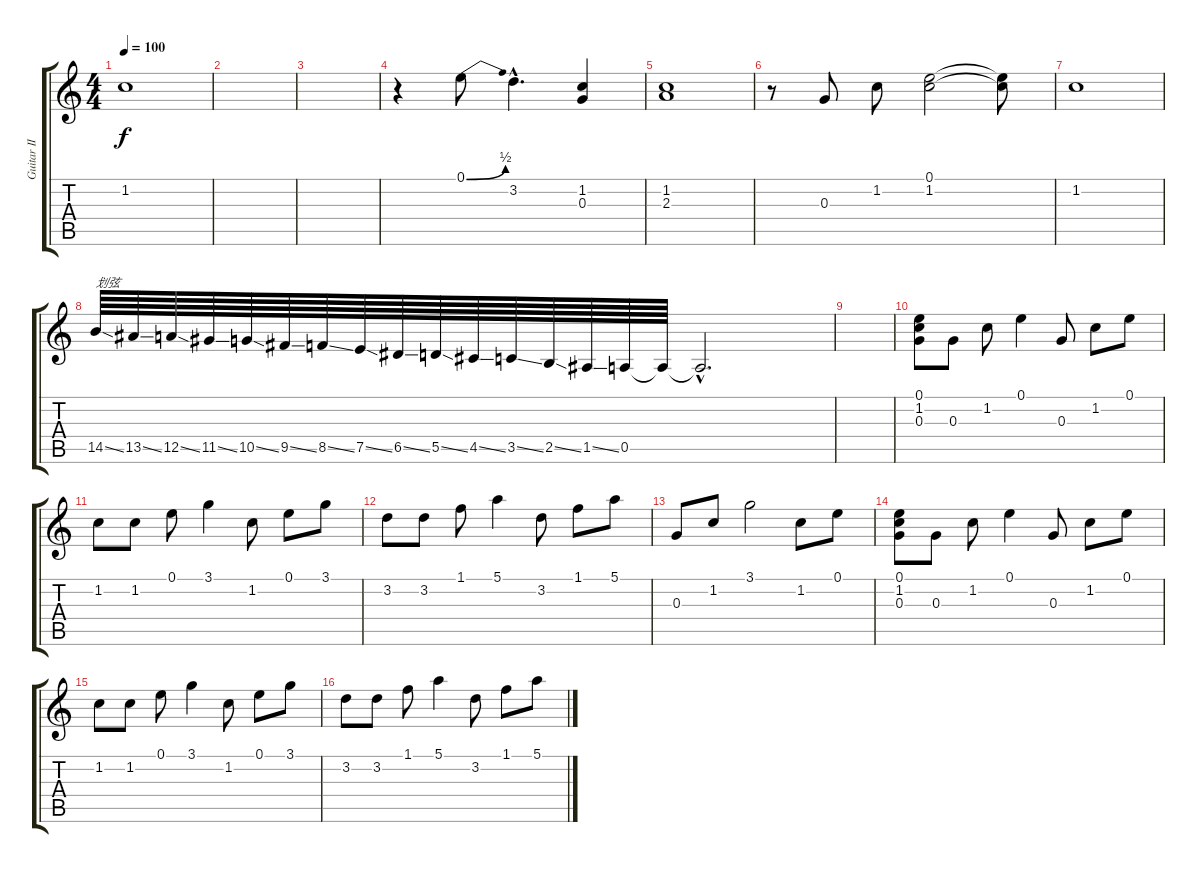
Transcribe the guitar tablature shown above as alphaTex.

\track ("Guitar II" "Guitar II") {instrument distortionguitar}
\staff {score tabs}
\tuning (E4 B3 G3 D3 A2 E2) {hide}
\ts (4 4)
\tempo 100
\clef g2
\ks c
1.2{t}.1{dy f} |
|
|
r.4 0.1{be (bend 0 0 60 2)}.8 3.2{hac}.4{d} (1.2 0.3).4 |
(1.2 2.3).1 |
r.8 0.3.8 1.2.8 (0.1 1.2).2 (0.1{t} 1.2{t}).8 |
1.2.1 |
14.5{ss}.64{txt "划弦"} 13.5{ss}.64 12.5{ss}.64 11.5{ss}.64 10.5{ss}.64 9.5{ss}.64 8.5{ss}.64 7.5{ss}.64 6.5{ss}.64 5.5{ss}.64 4.5{ss}.64 3.5{ss}.64 2.5{ss}.64 1.5{ss}.64 0.5.64 0.5{t}.64 0.5{hac t}.2{d} |
|
(0.1 1.2 0.3).8{volume 9} 0.3.8 1.2.8 0.1.4 0.3.8 1.2.8 0.1.8 |
1.2.8 1.2.8 0.1.8 3.1.4 1.2.8 0.1.8 3.1.8 |
3.2.8 3.2.8 1.1.8 5.1.4 3.2.8 1.1.8 5.1.8 |
0.3.8 1.2.8 3.1.2 1.2.8 0.1.8 |
(0.1 1.2 0.3).8{volume 9} 0.3.8 1.2.8 0.1.4 0.3.8 1.2.8 0.1.8 |
1.2.8 1.2.8 0.1.8 3.1.4 1.2.8 0.1.8 3.1.8 |
3.2.8 3.2.8 1.1.8 5.1.4 3.2.8 1.1.8 5.1.8
